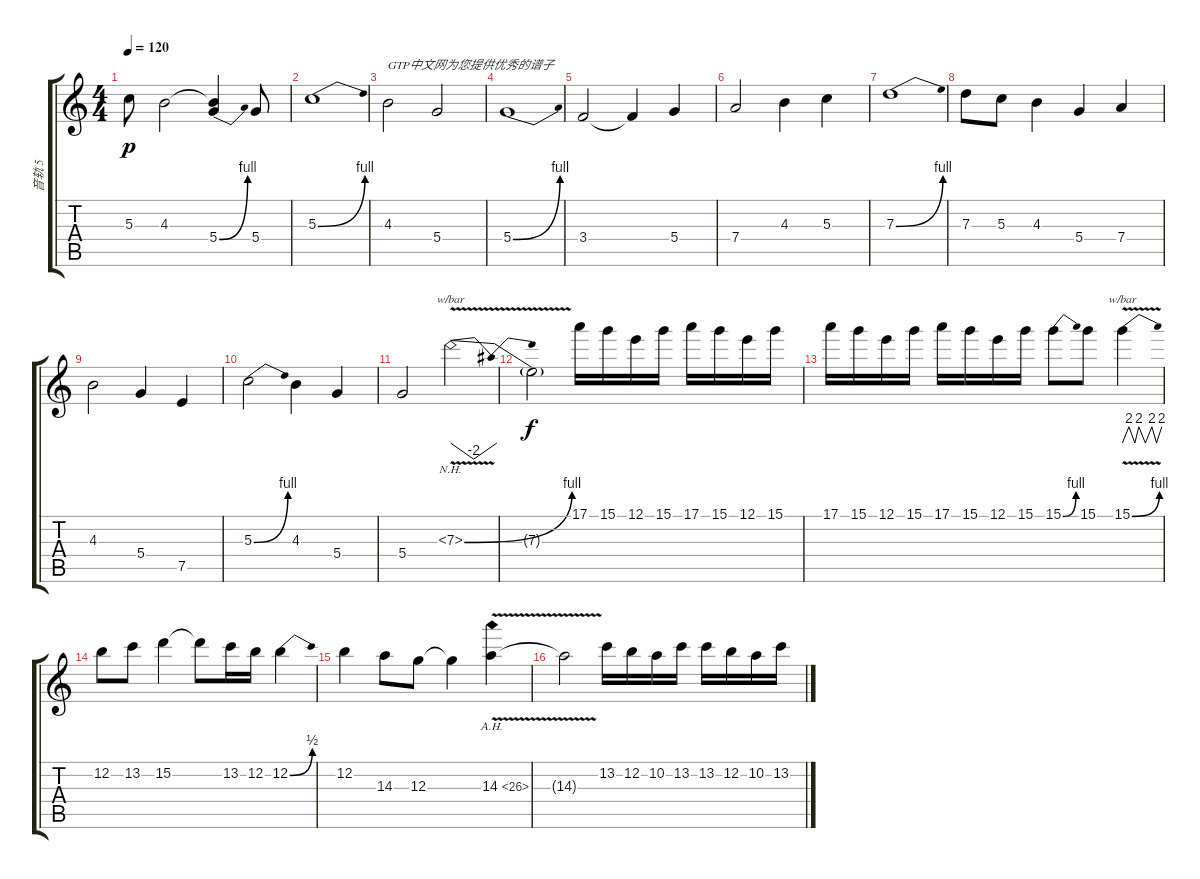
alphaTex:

\track ("音轨 5" "音轨 5") {instrument distortionguitar}
\staff {score tabs}
\tuning (E4 B3 G3 D3 A2 E2) {hide}
\ts (4 4)
\tempo 120
\clef g2
\ks c
5.3.8{dy p} 4.3.2 (4.3{t} 5.4{be (bend 0 0 60 4)}).4 5.4.8 |
5.3{be (bend 0 0 60 4)}.1 |
4.3.2{txt "GTP中文网为您提供优秀的谱子"} 5.4.2 |
5.4{be (bend 0 0 60 4)}.1 |
3.4.2 3.4{t}.4 5.4.4 |
7.4.2 4.3.4 5.3.4 |
7.3{be (bend 0 0 60 4)}.1 |
7.3.8 5.3.8 4.3.4 5.4.4 7.4.4 |
4.3.2 5.4.4 7.5.4 |
5.3{be (bend 0 0 60 4)}.2 4.3.4 5.4.4 |
5.4.2 7.3{be (bend 0 0 60 4) nh v}.2{tbe (dip default 0 0 30 -8 60 0)} |
7.3{t}.2{dy f} 17.1.16 15.1.16 12.1.16 15.1.16 17.1.16 15.1.16 12.1.16 15.1.16 |
17.1.16 15.1.16 12.1.16 15.1.16 17.1.16 15.1.16 12.1.16 15.1.16 15.1{be (bend 0 0 60 4)}.8 15.1.8 15.1{be (bend 0 0 60 4) v}.4{tbe (custom default 0 0 10 8 19 0 25 8 35 0 45 8 52 0 60 8)} |
12.2.8 13.2.8 15.2.4 15.2{t}.8 13.2.16 12.2.16 12.2{be (bend 0 0 60 2)}.4 |
12.2.4 14.3.8 12.3.8 12.3{t}.4 14.3{ah 12 v}.4 |
14.3{t}.2 13.2.16 12.2.16 10.2.16 13.2.16 13.2.16 12.2.16 10.2.16 13.2.16
